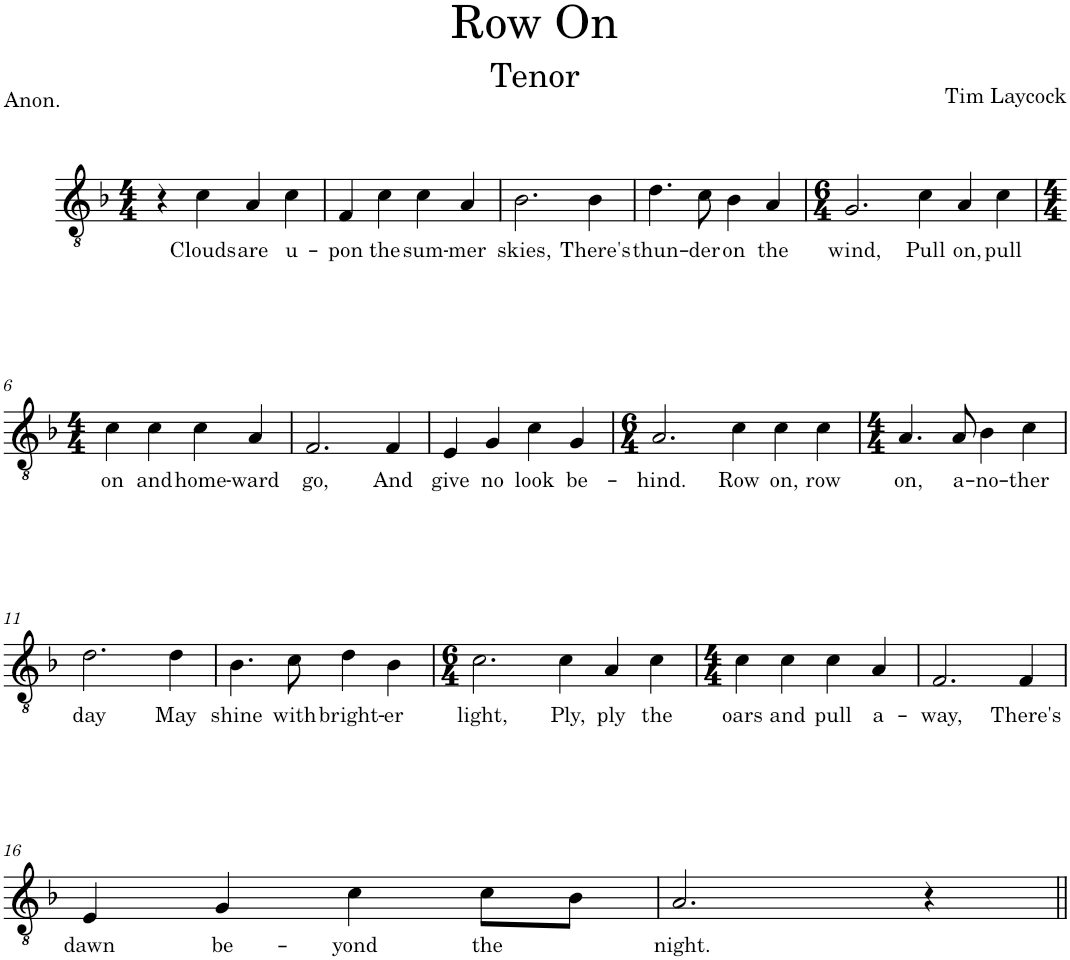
**kern	**text
*part1	*part1
*staff1	*staff1
*I"Piano	*
*I'Pno.	*
*clefGv2	*
*k[b-]	*
*M4/4	*
=1	=1
4r	.
!	!LO:LY:b
4c\	Clouds
!	!LO:LY:b
4A/	are
!	!LO:LY:b
4c\	u-
=2	=2
!	!LO:LY:b
4F/	-pon
!	!LO:LY:b
4c\	the
!	!LO:LY:b
4c\	sum-
!	!LO:LY:b
4A/	-mer
=3	=3
!	!LO:LY:b
2.B-\	skies,
!	!LO:LY:b
4B-\	There's
=4	=4
!	!LO:LY:b
4.d\	thun-
!	!LO:LY:b
8c\	-der
!	!LO:LY:b
4B-\	on
!	!LO:LY:b
4A/	the
=5	=5
*M6/4	*
!	!LO:LY:b
2.G/	wind,
!	!LO:LY:b
4c\	Pull
!	!LO:LY:b
4A/	on,
!	!LO:LY:b
4c\	pull
!!LO:LB:g=z
=6	=6
*M4/4	*
!	!LO:LY:b
4c\	on
!	!LO:LY:b
4c\	and
!	!LO:LY:b
4c\	home-
!	!LO:LY:b
4A/	-ward
=7	=7
!	!LO:LY:b
2.F/	go,
!	!LO:LY:b
4F/	And
=8	=8
!	!LO:LY:b
4E/	give
!	!LO:LY:b
4G/	no
!	!LO:LY:b
4c\	look
!	!LO:LY:b
4G/	be-
=9	=9
*M6/4	*
!	!LO:LY:b
2.A/	-hind.
!	!LO:LY:b
4c\	Row
!	!LO:LY:b
4c\	on,
!	!LO:LY:b
4c\	row
=10	=10
*M4/4	*
!	!LO:LY:b
4.A/	on,
!	!LO:LY:b
8A/	a-
!	!LO:LY:b
4B-\	no-
!	!LO:LY:b
4c\	-ther
!!LO:LB:g=z
=11	=11
!	!LO:LY:b
2.d\	day
!	!LO:LY:b
4d\	May
=12	=12
!	!LO:LY:b
4.B-\	shine
!	!LO:LY:b
8c\	with
!	!LO:LY:b
4d\	bright-
!	!LO:LY:b
4B-\	-er
=13	=13
*M6/4	*
!	!LO:LY:b
2.c\	light,
!	!LO:LY:b
4c\	Ply,
!	!LO:LY:b
4A/	ply
!	!LO:LY:b
4c\	the
=14	=14
*M4/4	*
!	!LO:LY:b
4c\	oars
!	!LO:LY:b
4c\	and
!	!LO:LY:b
4c\	pull
!	!LO:LY:b
4A/	a-
=15	=15
!	!LO:LY:b
2.F/	-way,
!	!LO:LY:b
4F/	There's
!!LO:LB:g=z
=16	=16
!	!LO:LY:b
4E/	dawn
!	!LO:LY:b
4G/	be-
!	!LO:LY:b
4c\	-yond
!	!LO:LY:b
8c\L	the
8B-\J	.
=17	=17
!	!LO:LY:b
2.A/	night.
4r	.
=||	=||
*-	*-
